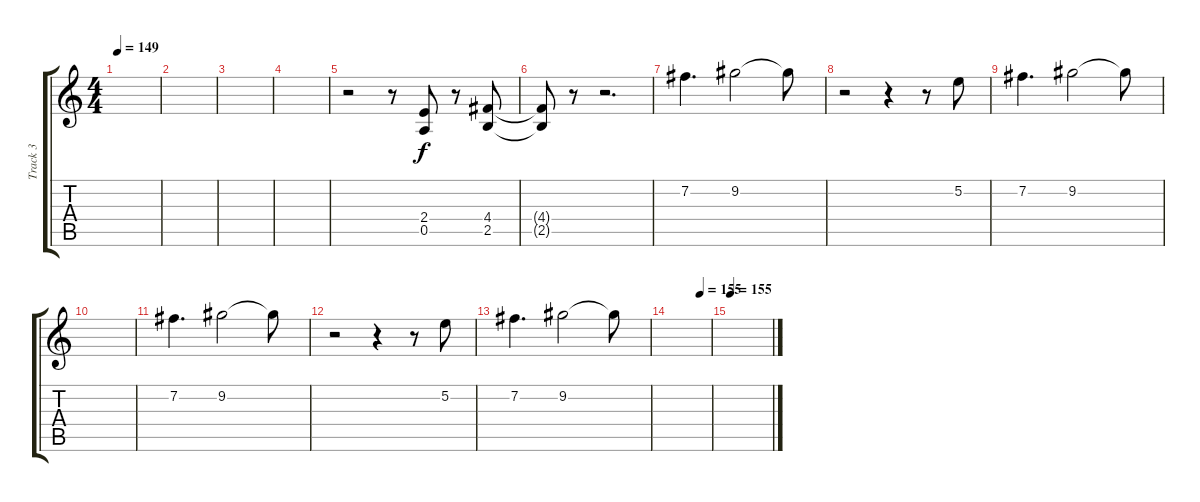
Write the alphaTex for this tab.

\track ("Track 3" "Track 3") {instrument overdrivenguitar}
\staff {score tabs}
\tuning (E4 B3 G3 D3 A2 E2) {hide}
\ts (4 4)
\tempo 149
\clef g2
\ks c
|
|
|
|
r.2 r.8 (2.4 0.5).8 r.8 (4.4 2.5).8 |
(4.4{t} 2.5{t}).8 r.8 r.2{d} |
7.2.4{d instrument frenchhorn} 9.2.2 9.2{t}.8 |
r.2 r.4 r.8 5.2.8 |
7.2.4{d} 9.2.2 9.2{t}.8 |
|
7.2.4{d} 9.2.2 9.2{t}.8 |
r.2 r.4 r.8 5.2.8 |
7.2.4{d} 9.2.2 9.2{t}.8 |
\tempo (155 0.75)
|
\tempo 155
